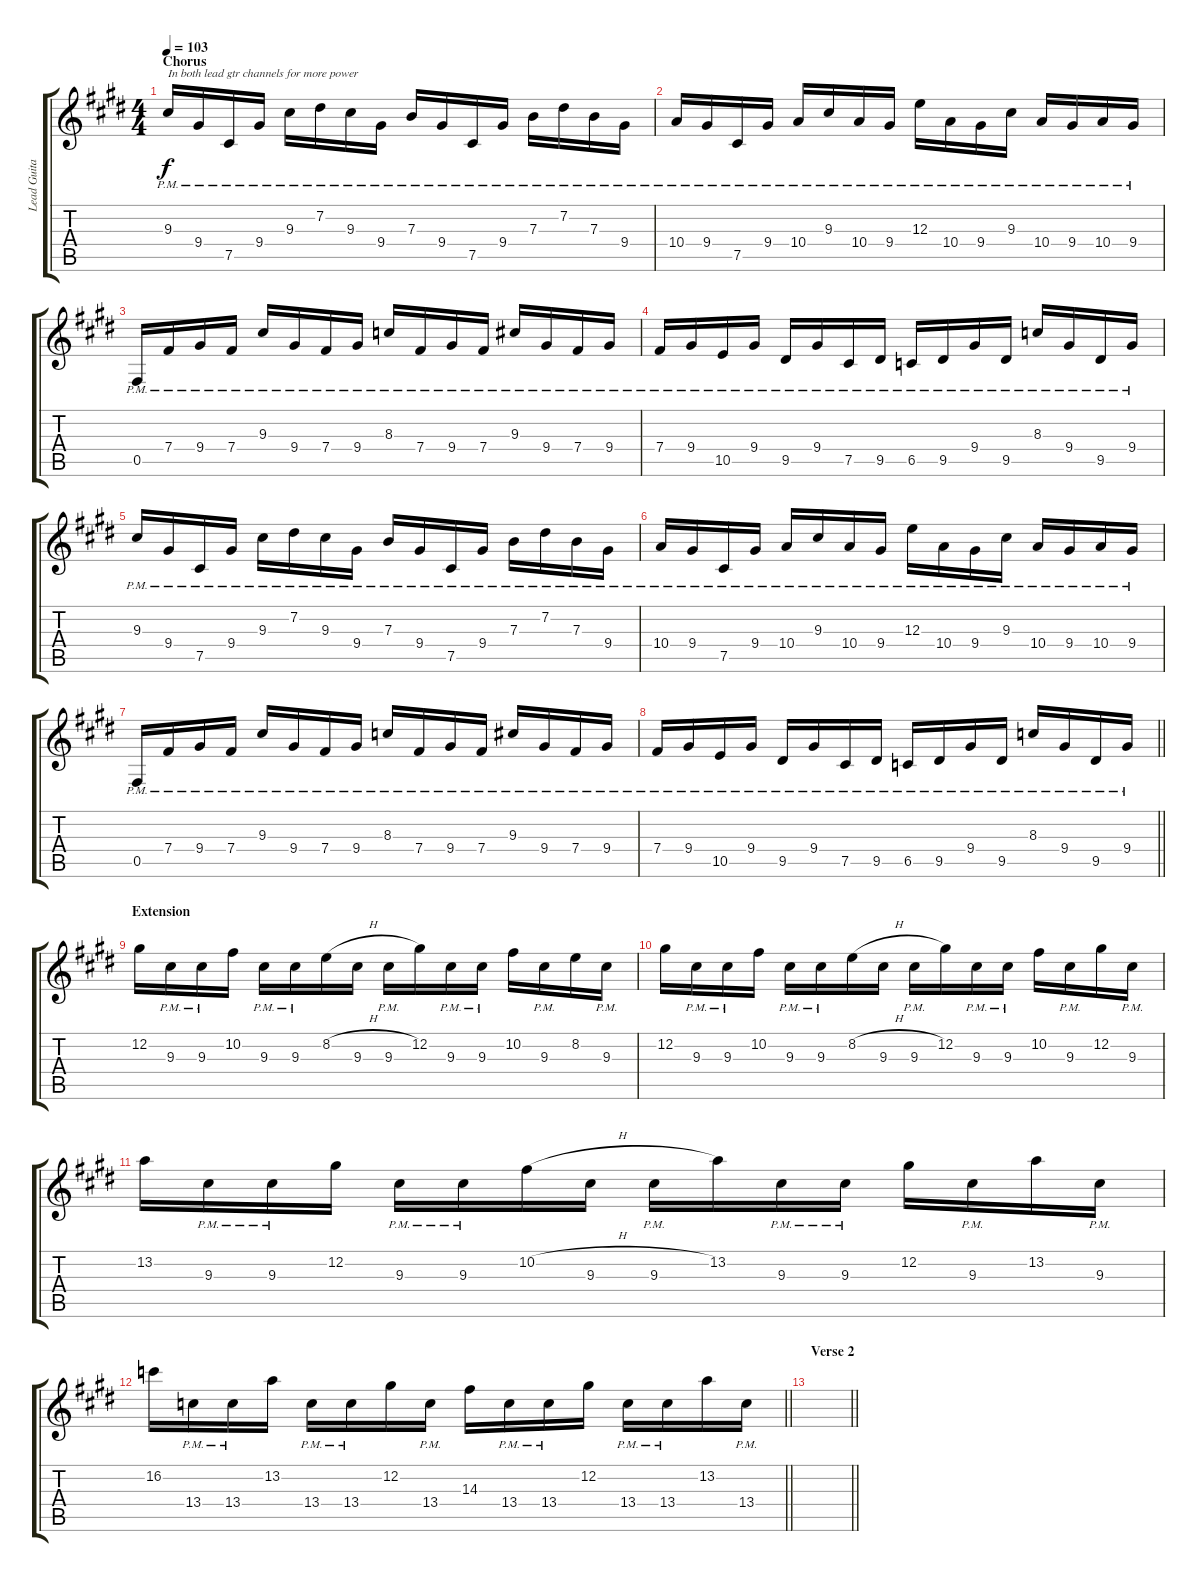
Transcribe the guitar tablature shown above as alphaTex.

\track ("Lead Guitar 2" "Lead Guita") {instrument distortionguitar}
\staff {score tabs}
\tuning (Db4 Ab3 E3 B2 Gb2 Db2) {hide}
\ts (4 4)
\section ("" "Chorus")
\tempo 103
\clef g2
\ks c#minor
9.3{pm}.16{txt "In both lead gtr channels for more power" dy f} 9.4{pm}.16 7.5{pm}.16 9.4{pm}.16 9.3{pm}.16 7.2{pm}.16 9.3{pm}.16 9.4{pm}.16 7.3{pm}.16 9.4{pm}.16 7.5{pm}.16 9.4{pm}.16 7.3{pm}.16 7.2{pm}.16 7.3{pm}.16 9.4{pm}.16 |
10.4{pm}.16 9.4{pm}.16 7.5{pm}.16 9.4{pm}.16 10.4{pm}.16 9.3{pm}.16 10.4{pm}.16 9.4{pm}.16 12.3{pm}.16 10.4{pm}.16 9.4{pm}.16 9.3{pm}.16 10.4{pm}.16 9.4{pm}.16 10.4{pm}.16 9.4{pm}.16 |
0.5{pm}.16 7.4{pm}.16 9.4{pm}.16 7.4{pm}.16 9.3{pm}.16 9.4{pm}.16 7.4{pm}.16 9.4{pm}.16 8.3{pm}.16 7.4{pm}.16 9.4{pm}.16 7.4{pm}.16 9.3{pm}.16 9.4{pm}.16 7.4{pm}.16 9.4{pm}.16 |
7.4{pm}.16 9.4{pm}.16 10.5{pm}.16 9.4{pm}.16 9.5{pm}.16 9.4{pm}.16 7.5{pm}.16 9.5{pm}.16 6.5{pm}.16 9.5{pm}.16 9.4{pm}.16 9.5{pm}.16 8.3{pm}.16 9.4{pm}.16 9.5{pm}.16 9.4{pm}.16 |
9.3{pm}.16 9.4{pm}.16 7.5{pm}.16 9.4{pm}.16 9.3{pm}.16 7.2{pm}.16 9.3{pm}.16 9.4{pm}.16 7.3{pm}.16 9.4{pm}.16 7.5{pm}.16 9.4{pm}.16 7.3{pm}.16 7.2{pm}.16 7.3{pm}.16 9.4{pm}.16 |
10.4{pm}.16 9.4{pm}.16 7.5{pm}.16 9.4{pm}.16 10.4{pm}.16 9.3{pm}.16 10.4{pm}.16 9.4{pm}.16 12.3{pm}.16 10.4{pm}.16 9.4{pm}.16 9.3{pm}.16 10.4{pm}.16 9.4{pm}.16 10.4{pm}.16 9.4{pm}.16 |
0.5{pm}.16 7.4{pm}.16 9.4{pm}.16 7.4{pm}.16 9.3{pm}.16 9.4{pm}.16 7.4{pm}.16 9.4{pm}.16 8.3{pm}.16 7.4{pm}.16 9.4{pm}.16 7.4{pm}.16 9.3{pm}.16 9.4{pm}.16 7.4{pm}.16 9.4{pm}.16 |
\barLineRight lightlight
7.4{pm}.16 9.4{pm}.16 10.5{pm}.16 9.4{pm}.16 9.5{pm}.16 9.4{pm}.16 7.5{pm}.16 9.5{pm}.16 6.5{pm}.16 9.5{pm}.16 9.4{pm}.16 9.5{pm}.16 8.3{pm}.16 9.4{pm}.16 9.5{pm}.16 9.4{pm}.16 |
\section ("" "Extension")
12.2.16{balance 16} 9.3{pm}.16 9.3{pm}.16 10.2.16 9.3{pm}.16 9.3{pm}.16 8.2{h}.16 9.3.16 9.3{pm}.16 12.2.16 9.3{pm}.16 9.3{pm}.16 10.2.16 9.3{pm}.16 8.2.16 9.3{pm}.16 |
12.2.16 9.3{pm}.16 9.3{pm}.16 10.2.16 9.3{pm}.16 9.3{pm}.16 8.2{h}.16 9.3.16 9.3{pm}.16 12.2.16 9.3{pm}.16 9.3{pm}.16 10.2.16 9.3{pm}.16 12.2.16 9.3{pm}.16 |
13.2.16 9.3{pm}.16 9.3{pm}.16 12.2.16 9.3{pm}.16 9.3{pm}.16 10.2{h}.16 9.3.16 9.3{pm}.16 13.2.16 9.3{pm}.16 9.3{pm}.16 12.2.16 9.3{pm}.16 13.2.16 9.3{pm}.16 |
\barLineRight lightlight
16.2.16 13.4{pm}.16 13.4{pm}.16 13.2.16 13.4{pm}.16 13.4{pm}.16 12.2.16 13.4{pm}.16 14.3.16 13.4{pm}.16 13.4{pm}.16 12.2.16 13.4{pm}.16 13.4{pm}.16 13.2.16 13.4{pm}.16 |
\section ("" "Verse 2")
\barLineRight lightlight
